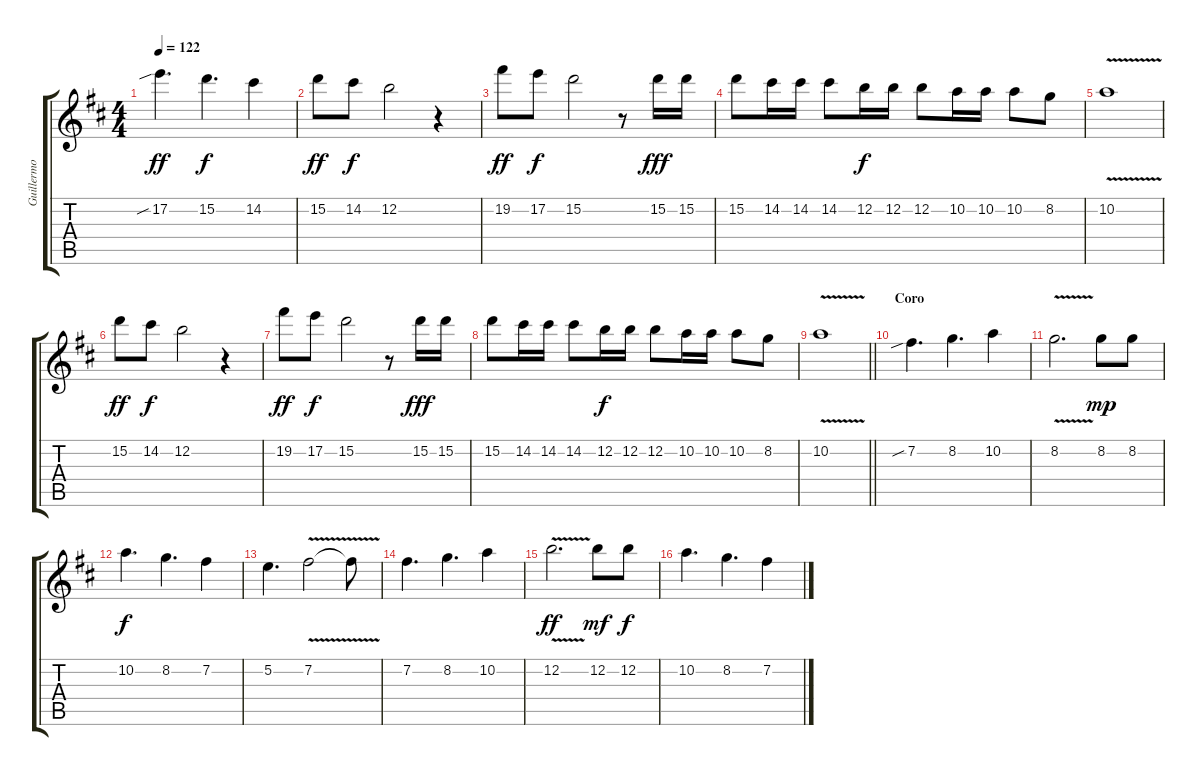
\track ("Guillermo Moreira" "Guillermo ") {instrument overdrivenguitar}
\staff {score tabs}
\tuning (E4 B3 G3 D3 A2 E2) {hide}
\ts (4 4)
\tempo 122
\clef g2
\ks d
17.2{sib}.4{d dy ff} 15.2.4{d dy f} 14.2.4 |
15.2.8{dy ff} 14.2.8{dy f} 12.2.2 r.4 |
19.2.8{dy ff} 17.2.8{dy f} 15.2.2 r.8 15.2.16{dy fff} 15.2.16 |
15.2.8 14.2.16 14.2.16 14.2.8 12.2.16{dy f} 12.2.16 12.2.8 10.2.16 10.2.16 10.2.8 8.2.8 |
10.2{v}.1 |
15.2.8{dy ff} 14.2.8{dy f} 12.2.2 r.4 |
19.2.8{dy ff} 17.2.8{dy f} 15.2.2 r.8 15.2.16{dy fff} 15.2.16 |
15.2.8 14.2.16 14.2.16 14.2.8 12.2.16{dy f} 12.2.16 12.2.8 10.2.16 10.2.16 10.2.8 8.2.8 |
\barLineRight lightlight
10.2{v}.1 |
\section ("" "Coro")
7.2{sib}.4{d volume 12} 8.2.4{d} 10.2.4 |
8.2{v}.2{d} 8.2.8{dy mp} 8.2.8 |
10.2.4{d dy f} 8.2.4{d} 7.2.4 |
5.2.4{d} 7.2{v}.2 7.2{t}.8 |
7.2.4{d} 8.2.4{d} 10.2.4 |
12.2{v}.2{d dy ff} 12.2.8{dy mf} 12.2.8{dy f} |
10.2.4{d} 8.2.4{d} 7.2.4
